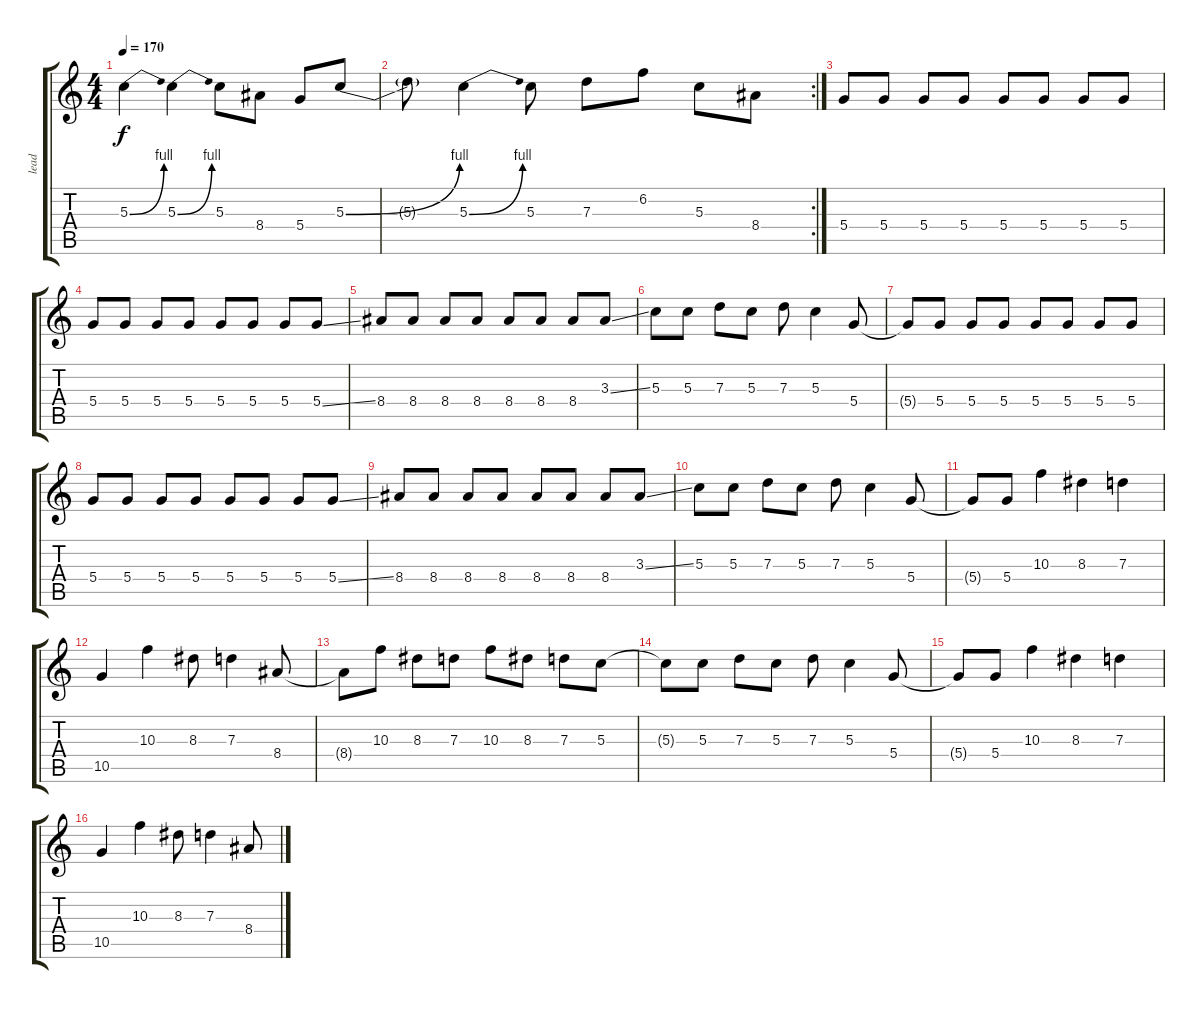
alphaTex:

\track ("lead" "lead") {solo instrument distortionguitar}
\staff {score tabs}
\tuning (E4 B3 G3 D3 A2 D2) {hide}
\ts (4 4)
\tempo 170
\clef g2
\ks c
5.3{be (bend 0 0 60 4)}.4{dy f} 5.3{be (bend 0 0 60 4)}.4 5.3.8 8.4.8 5.4.8 5.3{be (bend 0 0 60 4)}.8 |
\rc 2
5.3{t}.8 5.3{be (bend 0 0 60 4)}.4 5.3.8 7.3.8 6.2.8 5.3.8 8.4.8 |
5.4.8 5.4.8 5.4.8 5.4.8 5.4.8 5.4.8 5.4.8 5.4.8 |
5.4.8 5.4.8 5.4.8 5.4.8 5.4.8 5.4.8 5.4.8 5.4{ss}.8 |
8.4.8 8.4.8 8.4.8 8.4.8 8.4.8 8.4.8 8.4.8 3.3{ss}.8 |
5.3.8 5.3.8 7.3.8 5.3.8 7.3.8 5.3.4 5.4.8 |
5.4{t}.8 5.4.8 5.4.8 5.4.8 5.4.8 5.4.8 5.4.8 5.4.8 |
5.4.8 5.4.8 5.4.8 5.4.8 5.4.8 5.4.8 5.4.8 5.4{ss}.8 |
8.4.8 8.4.8 8.4.8 8.4.8 8.4.8 8.4.8 8.4.8 3.3{ss}.8 |
5.3.8 5.3.8 7.3.8 5.3.8 7.3.8 5.3.4 5.4.8 |
5.4{t}.8 5.4.8 10.3.4 8.3.4 7.3.4 |
10.5.4 10.3.4 8.3.8 7.3.4 8.4.8 |
8.4{t}.8 10.3.8 8.3.8 7.3.8 10.3.8 8.3.8 7.3.8 5.3.8 |
5.3{t}.8 5.3.8 7.3.8 5.3.8 7.3.8 5.3.4 5.4.8 |
5.4{t}.8 5.4.8 10.3.4 8.3.4 7.3.4 |
10.5.4 10.3.4 8.3.8 7.3.4 8.4.8
